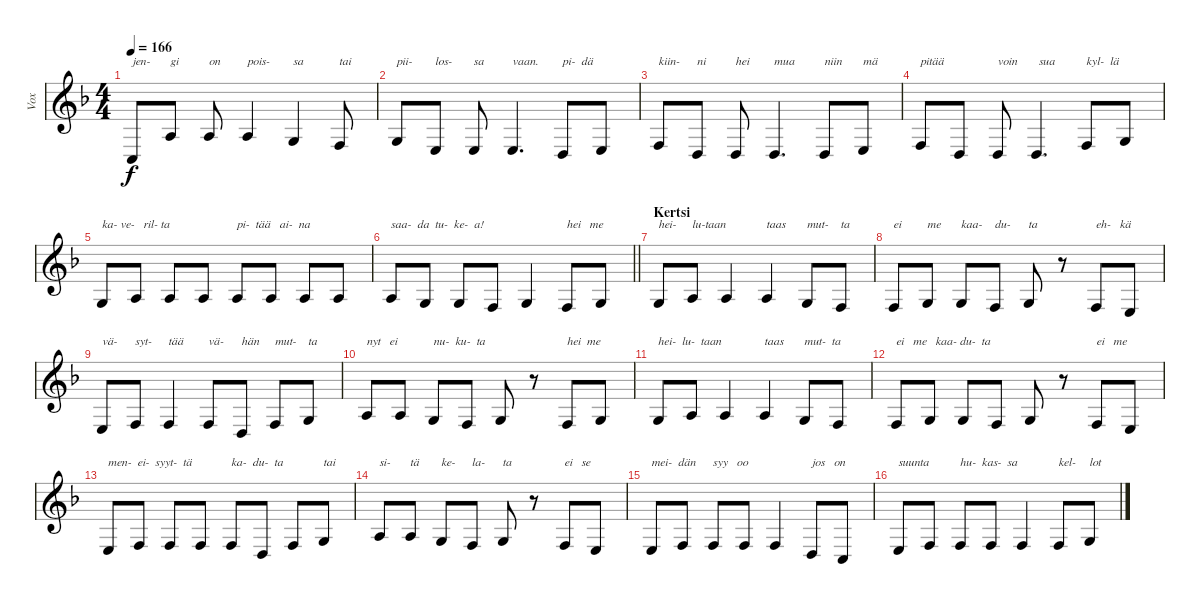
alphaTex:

\track ("Vox" "Vox") {instrument clarinet}
\staff {score}
\tuning (E4 B3 G3 D3 A2 E2) {hide}
\ts (4 4)
\tempo 166
\clef g2
\ks f
3.5.8{txt "jen-" dy f} 2.3.8{txt "gi"} 2.3.8{txt "on"} 2.3.4{txt "pois-"} 0.3.4{txt "sa"} 3.4.8{txt "tai"} |
0.3.8{txt "pii-"} 2.4.8{txt "los-"} 2.4.8{txt "sa"} 2.4.4{d txt "vaan."} 0.4.8{txt "pi-  dä"} 2.4.8 |
3.4.8{txt "kiin-"} 0.4.8{txt "ni"} 0.4.8{txt "hei"} 5.5.4{d txt "mua"} 0.4.8{txt "niin"} 2.4.8{txt "mä"} |
3.4.8{txt "pitää"} 0.4.8 0.4.8{txt "voin"} 0.4.4{d txt " sua"} 3.4.8{txt "kyl-  lä"} 0.3.8 |
0.3.8{txt "ka- ve-   ril- ta"} 2.3.8 2.3.8 2.3.8 2.3.8{txt "pi-  tää   ai-  na"} 2.3.8 2.3.8 2.3.8 |
\barLineRight lightlight
2.3.8{txt "saa-  da  tu-  ke-  a!"} 0.3.8 0.3.8 3.4.8 0.3.4 3.4.8{txt "hei   me"} 0.3.8 |
\section ("" "Kertsi")
5.4.8{txt "hei-"} 2.3.8{txt "lu-taan"} 2.3.4 2.3.4{txt "taas"} 0.3.8{txt "mut-"} 3.4.8{txt "ta"} |
3.4.8{txt "ei"} 0.3.8{txt "me"} 0.3.8{txt "kaa-"} 3.4.8{txt "du-"} 0.3.8{txt "ta"} r.8 8.5.8{txt "eh-   kä"} 2.4.8 |
2.4.8{txt "vä-"} 3.4.8{txt "syt-"} 3.4.4{txt "tää"} 3.4.8{txt "vä-"} 0.4.8{txt "hän"} 3.4.8{txt "mut-"} 0.3.8{txt "ta"} |
2.3.8{txt "nyt   ei"} 2.3.8 0.3.8{txt "nu-  ku-  ta"} 3.4.8 0.3.8 r.8 3.4.8{txt "hei  me"} 0.3.8 |
5.4.8{txt "hei-  lu-  taan"} 2.3.8 2.3.4 2.3.4{txt "taas"} 0.3.8{txt "mut-  ta"} 3.4.8 |
3.4.8{txt "ei   me   kaa- du-  ta"} 0.3.8 0.3.8 3.4.8 0.3.8 r.8 8.5.8{txt "ei   me"} 2.4.8 |
2.4.8{txt "men-  ei-  syyt-  tä"} 3.4.8 3.4.8 3.4.8 3.4.8{txt "ka-  du-  ta"} 0.4.8 3.4.8 0.3.8{txt "tai"} |
2.3.8{txt "si-"} 2.3.8{txt "tä"} 0.3.8{txt "ke-"} 3.4.8{txt "la-"} 0.3.8{txt "ta"} r.8 8.5.8{txt "ei   se"} 2.4.8 |
2.4.8{txt "mei-  dän"} 3.4.8 3.4.8{txt "syy   oo"} 3.4.8 3.4.4 0.4.8{txt "jos   on"} 3.5.8 |
2.4.8{txt "suunta"} 3.4.8 3.4.8{txt "hu-  kas-  sa"} 3.4.8 3.4.4 3.4.8{txt "kel-"} 0.3.8{txt "lot"}
